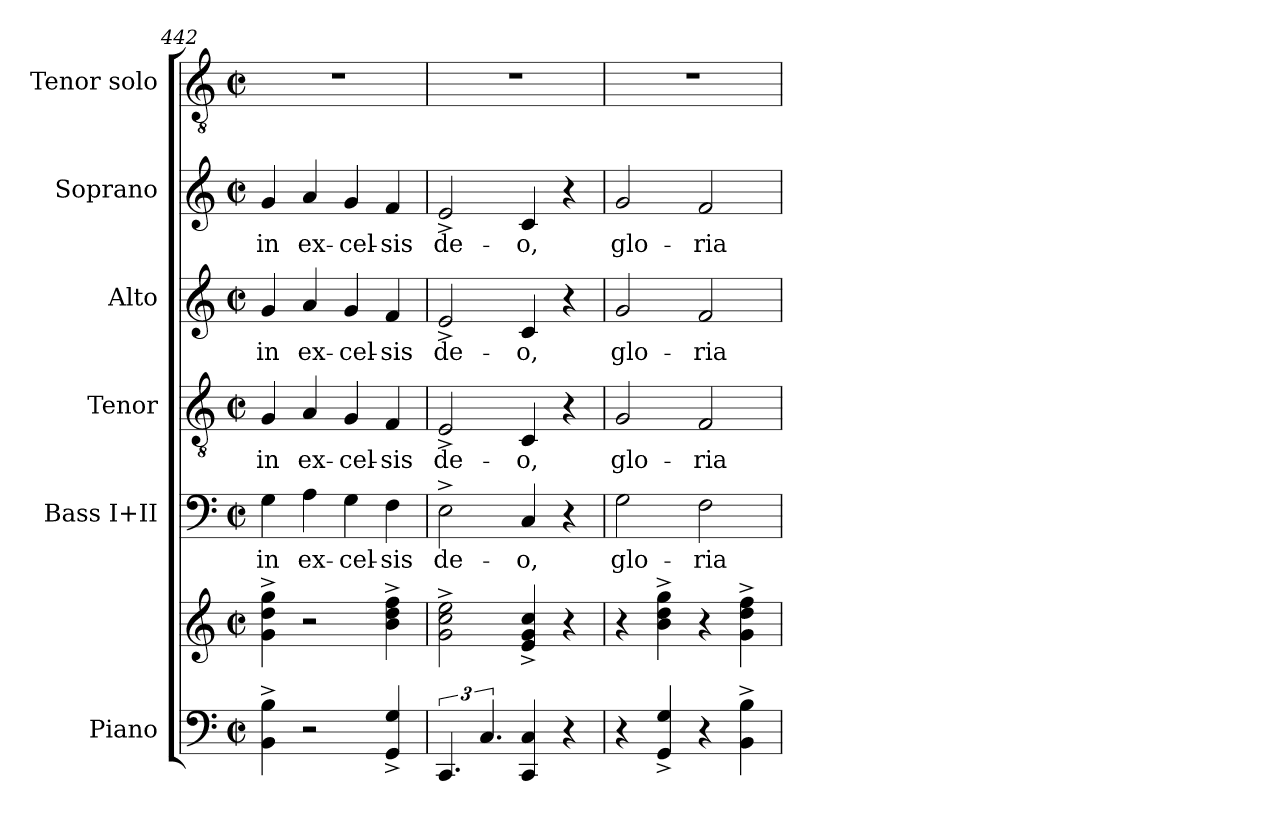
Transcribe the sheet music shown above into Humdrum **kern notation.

**kern	**kern	**kern	**text	**kern	**text	**kern	**text	**kern	**text	**kern
*part6	*part6	*part5	*part5	*part4	*part4	*part3	*part3	*part2	*part2	*part1
*staff7	*staff6	*staff5	*staff5	*staff4	*staff4	*staff3	*staff3	*staff2	*staff2	*staff1
*I"Piano	*	*I"Bass I+II	*	*I"Tenor	*	*I"Alto	*	*I"Soprano	*	*I"Tenor solo
*I'Pno.	*	*I'B.I+II	*	*I'T.	*	*I'A.	*	*I'S.	*	*I'T.s
*clefF4	*clefG2	*clefF4	*	*clefGv2	*	*clefG2	*	*clefG2	*	*clefGv2
*k[]	*k[]	*k[]	*	*k[]	*	*k[]	*	*k[]	*	*k[]
*M2/2	*M2/2	*M2/2	*	*M2/2	*	*M2/2	*	*M2/2	*	*M2/2
*met(c|)	*met(c|)	*met(c|)	*	*met(c|)	*	*met(c|)	*	*met(c|)	*	*met(c|)
=442	=442	=442	=442	=442	=442	=442	=442	=442	=442	=442
4BB\^ 4B\^	4g\^ 4dd\^ 4gg\^	4G\	in	4G/	in	4g/	in	4g/	in	1r
2r	2r	4A\	ex-	4A/	ex-	4a/	ex-	4a/	ex-	.
.	.	4G\	-cel-	4G/	-cel-	4g/	-cel-	4g/	-cel-	.
4GG/^ 4G/^	4b\^ 4dd\^ 4ff\^	4F\	-sis	4F/	-sis	4f/	-sis	4f/	-sis	.
=443	=443	=443	=443	=443	=443	=443	=443	=443	=443	=443
6.CC/	2g\^ 2cc\^ 2ee\^	2E^\	de-	2E^/	de-	2e^/	de-	2e^/	de-	1r
6.C/	.	.	.	.	.	.	.	.	.	.
4CC/ 4C/	4e/^ 4g/^ 4cc/^	4C/	-o,	4C/	-o,	4c/	-o,	4c/	-o,	.
4r	4r	4r	.	4r	.	4r	.	4r	.	.
=444	=444	=444	=444	=444	=444	=444	=444	=444	=444	=444
4r	4r	2G\	glo-	2G/	glo-	2g/	glo-	2g/	glo-	1r
4GG/^ 4G/^	4b\^ 4dd\^ 4gg\^	.	.	.	.	.	.	.	.	.
4r	4r	2F\	-ria	2F/	-ria	2f/	-ria	2f/	-ria	.
4BB\^ 4B\^	4g\^ 4dd\^ 4ff\^	.	.	.	.	.	.	.	.	.
=	=	=	=	=	=	=	=	=	=	=
*-	*-	*-	*-	*-	*-	*-	*-	*-	*-	*-
